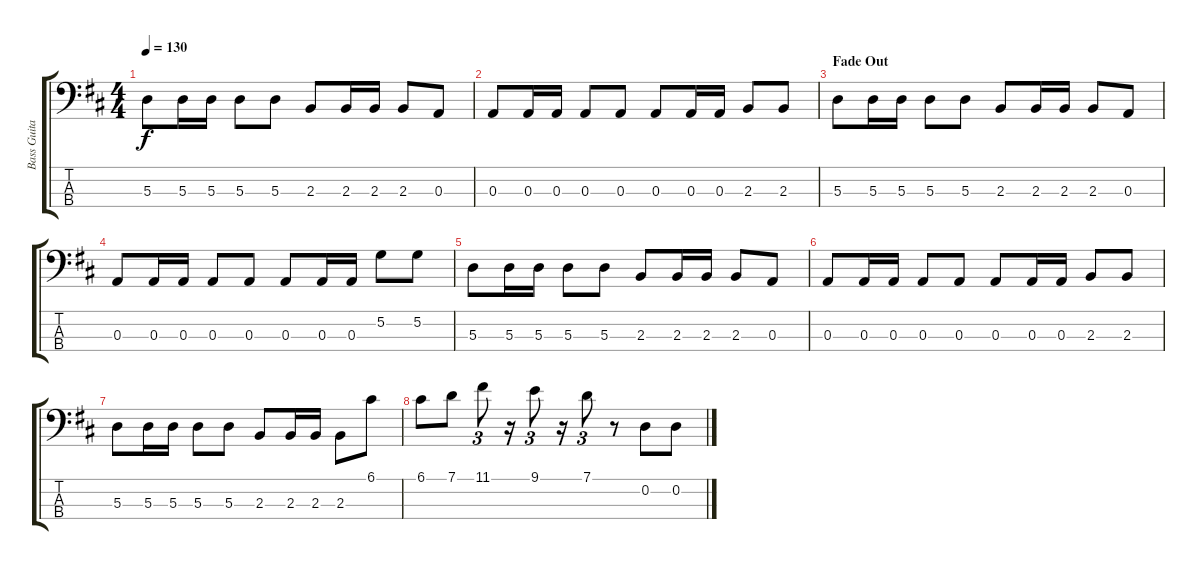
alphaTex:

\track ("Bass Guitar" "Bass Guita") {instrument electricbasspick}
\staff {score tabs}
\tuning (G2 D2 A1 E1) {hide}
\ts (4 4)
\tempo 130
\clef f4
\ks d
5.3.8{dy f} 5.3.16 5.3.16 5.3.8 5.3.8 2.3.8 2.3.16 2.3.16 2.3.8 0.3.8 |
0.3.8 0.3.16 0.3.16 0.3.8 0.3.8 0.3.8 0.3.16 0.3.16 2.3.8 2.3.8 |
\section ("" "Fade Out")
5.3.8 5.3.16 5.3.16 5.3.8 5.3.8 2.3.8 2.3.16 2.3.16 2.3.8 0.3.8 |
0.3.8 0.3.16 0.3.16 0.3.8 0.3.8 0.3.8 0.3.16 0.3.16 5.2.8 5.2.8 |
5.3.8 5.3.16 5.3.16 5.3.8 5.3.8 2.3.8 2.3.16 2.3.16 2.3.8 0.3.8 |
0.3.8 0.3.16 0.3.16 0.3.8 0.3.8 0.3.8 0.3.16 0.3.16 2.3.8 2.3.8 |
5.3.8 5.3.16 5.3.16 5.3.8 5.3.8 2.3.8 2.3.16 2.3.16 2.3.8 6.1.8 |
6.1.8 7.1.8 11.1.8{tu (3 2)} r.16 9.1.8{tu (3 2)} r.16 7.1.8{tu (3 2)} r.8 0.2.8 0.2.8
